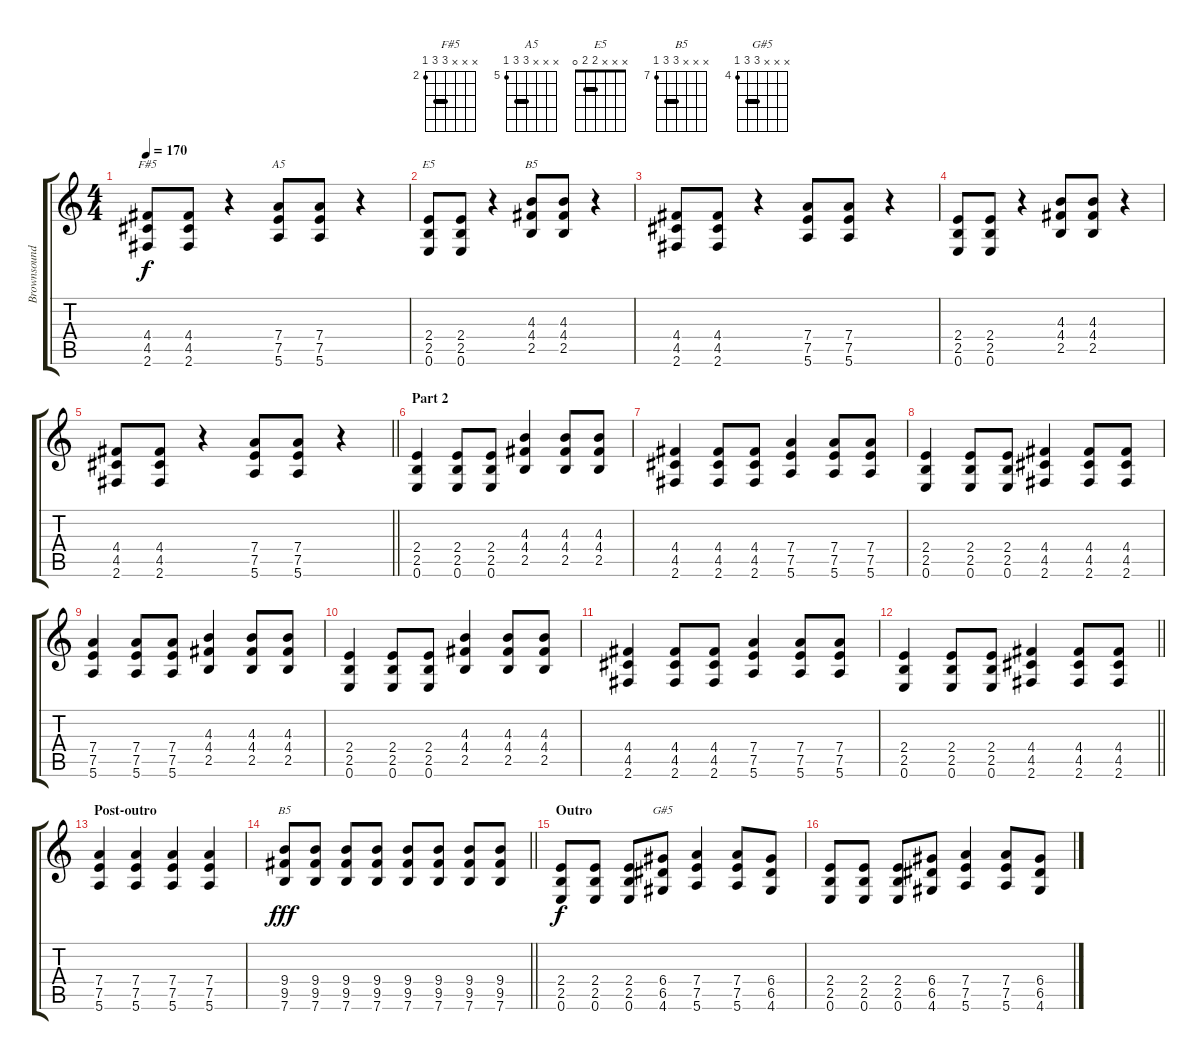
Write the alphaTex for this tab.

\track ("Brownsound (Lead-Guitar)" "Brownsound") {instrument overdrivenguitar}
\staff {score tabs}
\tuning (E4 B3 G3 D3 A2 E2) {hide}
\chord ("F#5" x x x 4 4 2) {firstfret 2 barre 4}
\chord ("A5" x x x 7 7 5) {firstfret 5 barre 7}
\chord ("E5" x x x 2 2 0) {barre 2}
\chord ("B5" x x 4 4 2 x) {firstfret 2 barre 4}
\chord ("B5" x x x 9 9 7) {firstfret 7 barre 9}
\chord ("G#5" x x x 6 6 4) {firstfret 4 barre 6}
\ts (4 4)
\tempo 170
\clef g2
\ks c
(4.4 4.5 2.6).8{ch "F#5" dy f} (4.4 4.5 2.6).8 r.4 (7.4 7.5 5.6).8{ch "A5"} (7.4 7.5 5.6).8 r.4 |
(2.4 2.5 0.6).8{ch "E5"} (2.4 2.5 0.6).8 r.4 (4.3 4.4 2.5).8{ch "B5"} (4.3 4.4 2.5).8 r.4 |
(4.4 4.5 2.6).8 (4.4 4.5 2.6).8 r.4 (7.4 7.5 5.6).8 (7.4 7.5 5.6).8 r.4 |
(2.4 2.5 0.6).8 (2.4 2.5 0.6).8 r.4 (4.3 4.4 2.5).8 (4.3 4.4 2.5).8 r.4 |
\barLineRight lightlight
(4.4 4.5 2.6).8 (4.4 4.5 2.6).8 r.4 (7.4 7.5 5.6).8 (7.4 7.5 5.6).8 r.4 |
\section ("" "Part 2")
(2.4 2.5 0.6).4 (2.4 2.5 0.6).8 (2.4 2.5 0.6).8 (4.3 4.4 2.5).4 (4.3 4.4 2.5).8 (4.3 4.4 2.5).8 |
(4.4 4.5 2.6).4 (4.4 4.5 2.6).8 (4.4 4.5 2.6).8 (7.4 7.5 5.6).4 (7.4 7.5 5.6).8 (7.4 7.5 5.6).8 |
(2.4 2.5 0.6).4 (2.4 2.5 0.6).8 (2.4 2.5 0.6).8 (4.4 4.5 2.6).4 (4.4 4.5 2.6).8 (4.4 4.5 2.6).8 |
(7.4 7.5 5.6).4 (7.4 7.5 5.6).8 (7.4 7.5 5.6).8 (4.3 4.4 2.5).4 (4.3 4.4 2.5).8 (4.3 4.4 2.5).8 |
(2.4 2.5 0.6).4 (2.4 2.5 0.6).8 (2.4 2.5 0.6).8 (4.3 4.4 2.5).4 (4.3 4.4 2.5).8 (4.3 4.4 2.5).8 |
(4.4 4.5 2.6).4 (4.4 4.5 2.6).8 (4.4 4.5 2.6).8 (7.4 7.5 5.6).4 (7.4 7.5 5.6).8 (7.4 7.5 5.6).8 |
\barLineRight lightlight
(2.4 2.5 0.6).4 (2.4 2.5 0.6).8 (2.4 2.5 0.6).8 (4.4 4.5 2.6).4 (4.4 4.5 2.6).8 (4.4 4.5 2.6).8 |
\section ("" "Post-outro")
(7.4 7.5 5.6).4 (7.4 7.5 5.6).4 (7.4 7.5 5.6).4 (7.4 7.5 5.6).4 |
\barLineRight lightlight
(9.4 9.5 7.6).8{ch "B5" dy fff} (9.4 9.5 7.6).8 (9.4 9.5 7.6).8 (9.4 9.5 7.6).8 (9.4 9.5 7.6).8 (9.4 9.5 7.6).8 (9.4 9.5 7.6).8 (9.4 9.5 7.6).8 |
\section ("" "Outro")
(2.4 2.5 0.6).8{dy f} (2.4 2.5 0.6).8 (2.4 2.5 0.6).8 (6.4 6.5 4.6).8{ch "G#5"} (7.4 7.5 5.6).4 (7.4 7.5 5.6).8 (6.4 6.5 4.6).8 |
(2.4 2.5 0.6).8 (2.4 2.5 0.6).8 (2.4 2.5 0.6).8 (6.4 6.5 4.6).8 (7.4 7.5 5.6).4 (7.4 7.5 5.6).8 (6.4 6.5 4.6).8
